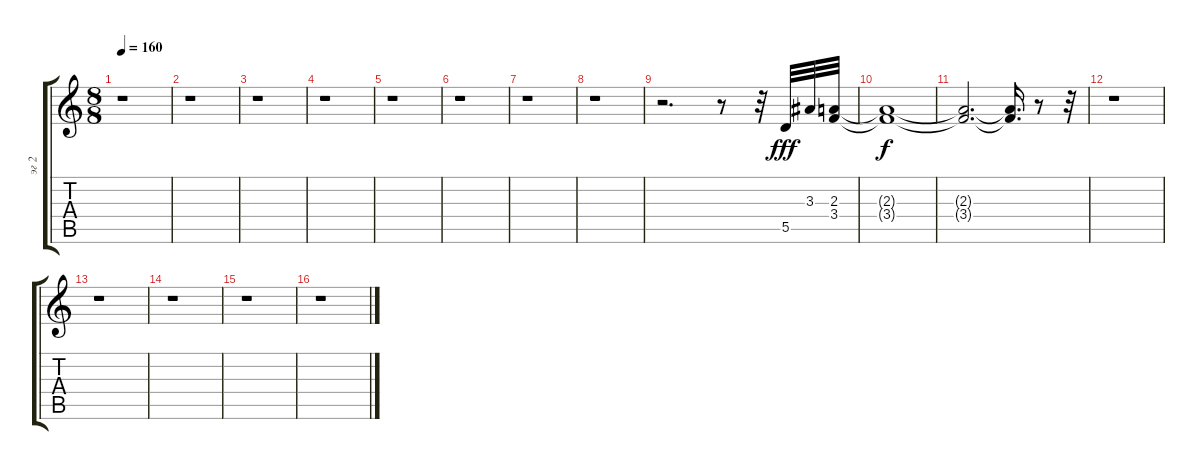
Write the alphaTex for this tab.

\track ("эг 2" "эг 2") {instrument electricguitarclean}
\staff {score tabs}
\tuning (E4 B3 G3 D3 A2 E2) {hide}
\ts (8 8)
\tempo 160
\clef g2
\ks c
r.1{dy fff} |
r.1 |
r.1 |
r.1 |
r.1 |
r.1 |
r.1 |
r.1 |
r.2{d} r.8 r.32 5.5.32 3.3.32 (2.3 3.4).32 |
(2.3{t} 3.4{t}).1{dy f} |
(2.3{t} 3.4{t}).2{d} (2.3{t} 3.4{t}).16{d} r.8 r.32 |
r.1 |
r.1 |
r.1 |
r.1 |
r.1
